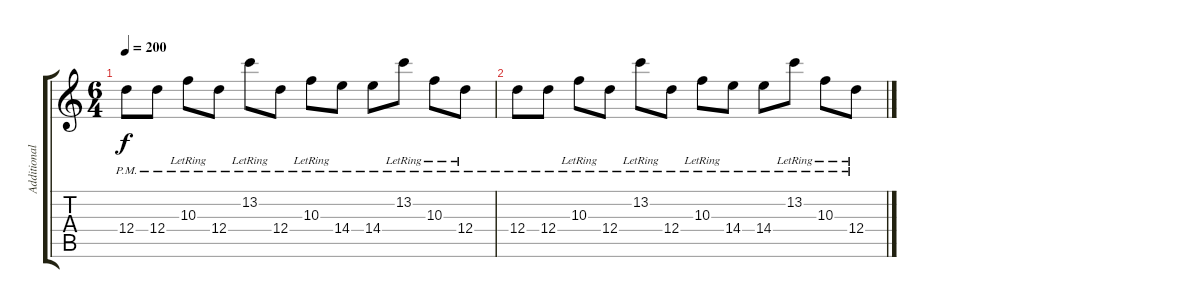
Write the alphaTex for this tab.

\track ("Additional Guitar" "Additional") {instrument overdrivenguitar}
\staff {score tabs}
\tuning (E4 B3 G3 D3 A2 D2) {hide}
\ts (6 4)
\tempo 200
\clef g2
\ks c
12.4{pm}.8{dy f} 12.4{pm}.8 10.3{pm lr}.8 12.4{pm}.8 13.2{pm lr}.8 12.4{pm}.8 10.3{pm lr}.8 14.4{pm}.8 14.4{pm}.8 13.2{pm lr}.8 10.3{pm lr}.8 12.4{pm lr}.8 |
12.4{pm}.8 12.4{pm}.8 10.3{pm lr}.8 12.4{pm}.8 13.2{pm lr}.8 12.4{pm}.8 10.3{pm lr}.8 14.4{pm}.8 14.4{pm}.8 13.2{pm lr}.8 10.3{pm lr}.8 12.4{pm lr}.8
